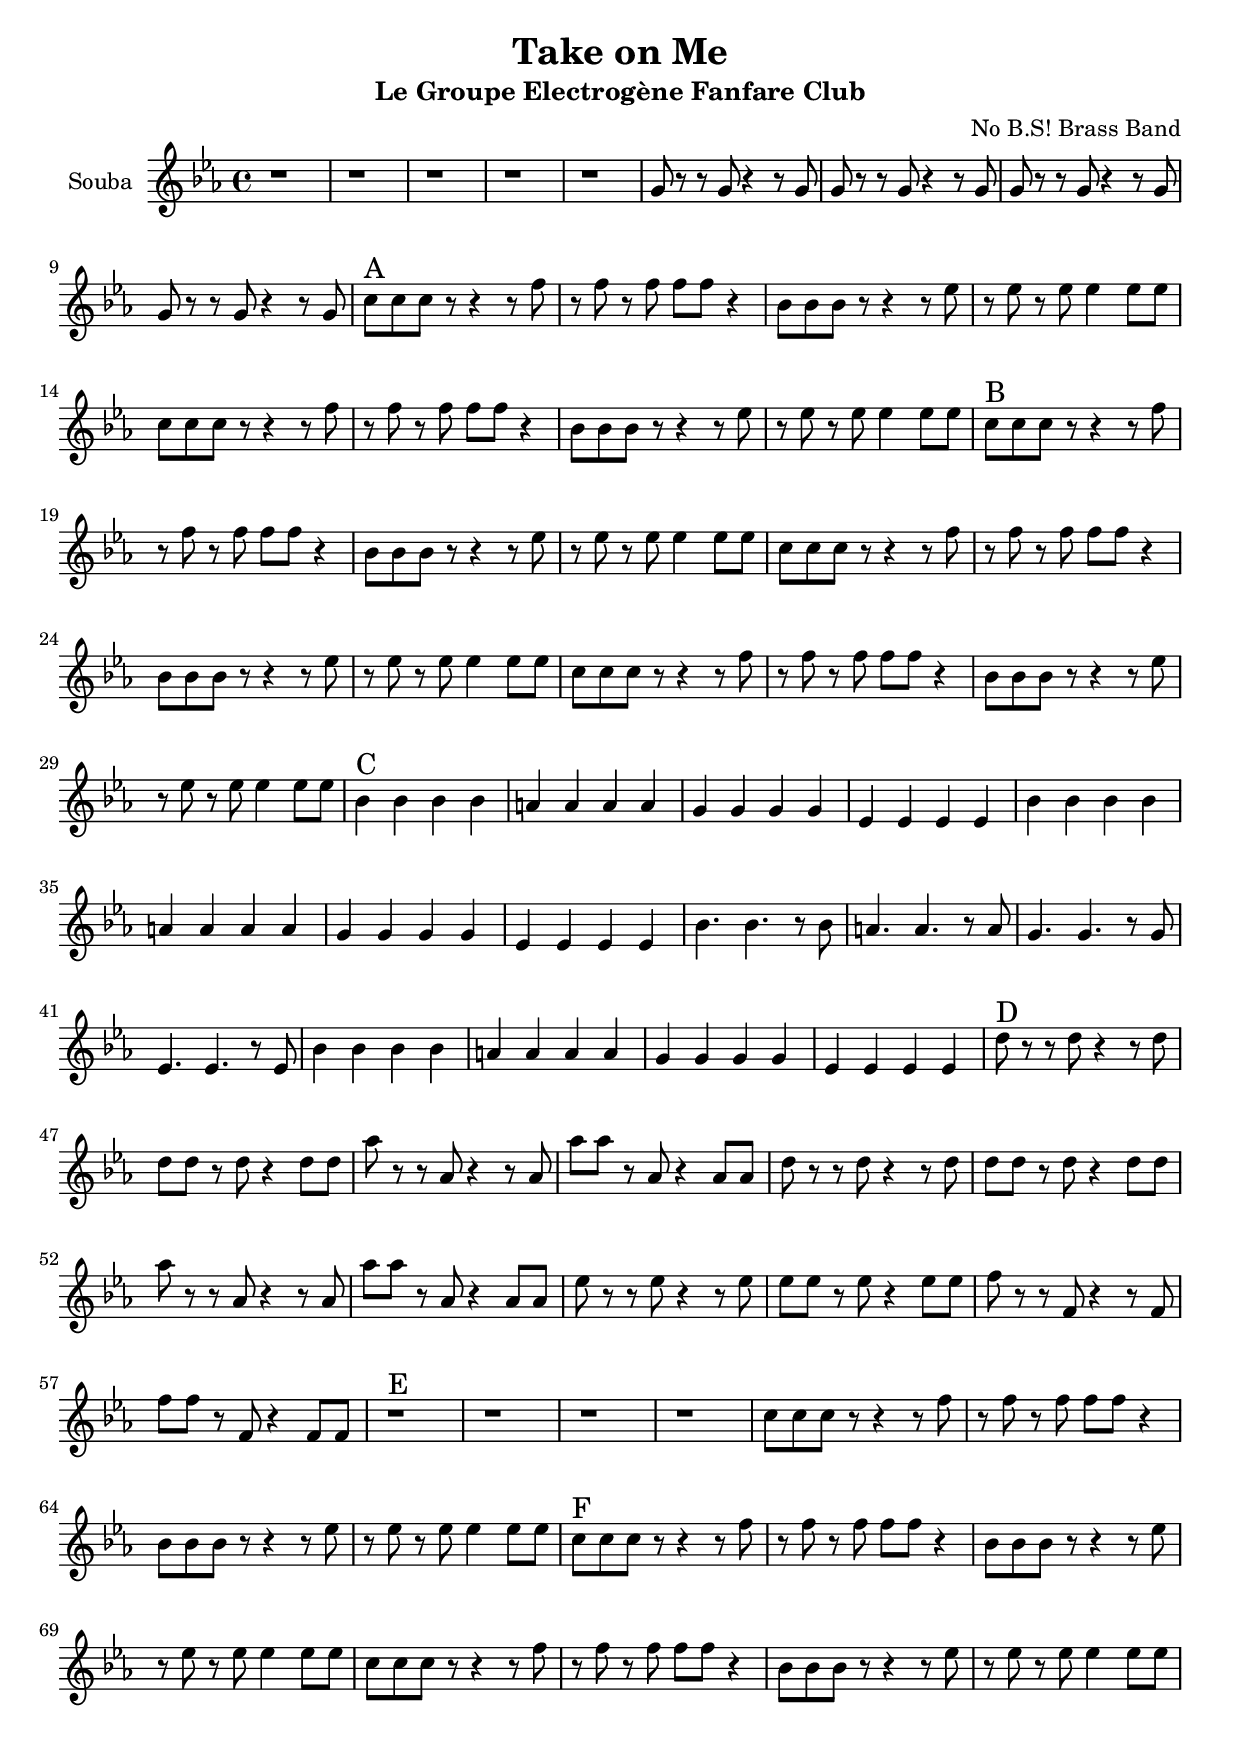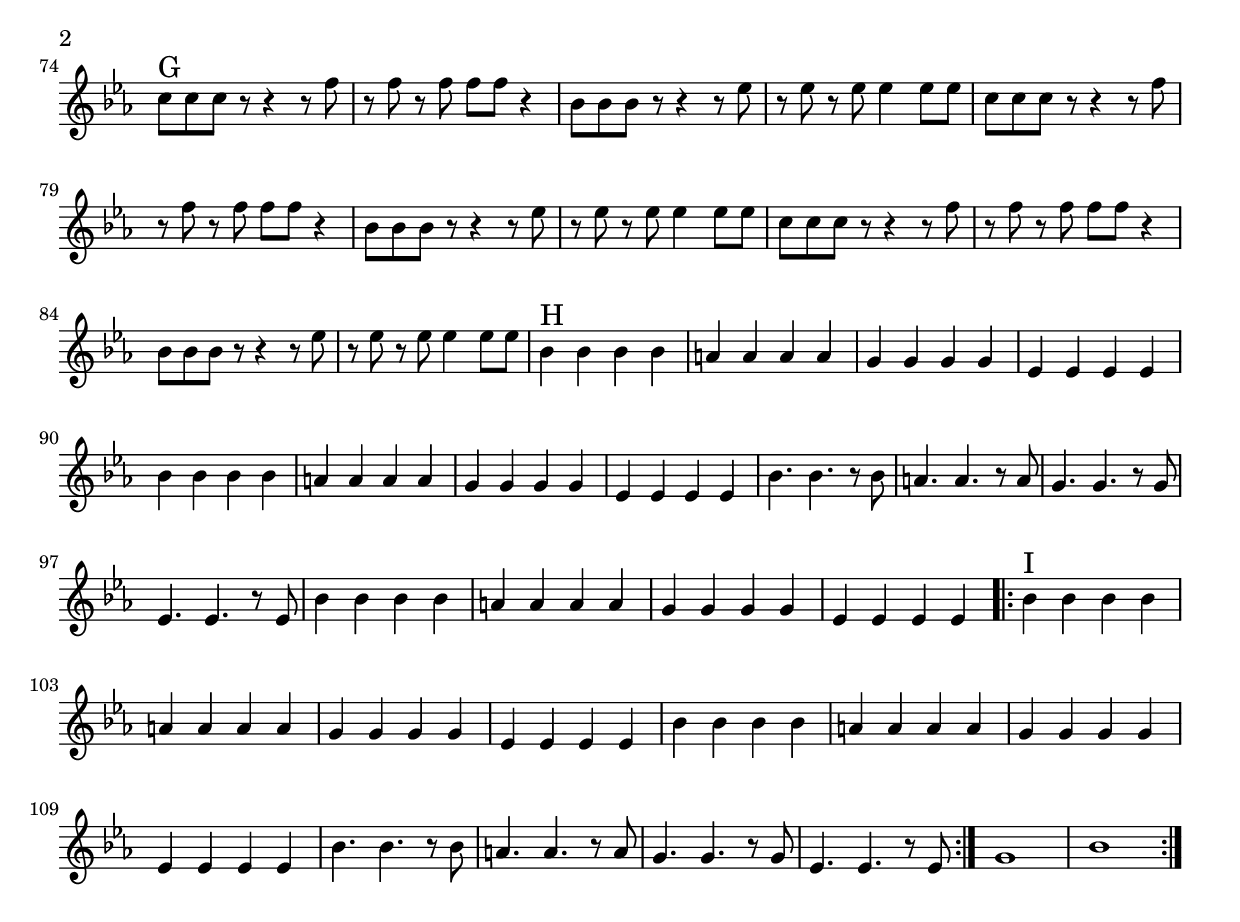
\version "2.18.2"
\language "français"

\header {
  title = "Take on Me"
   subtitle = "Le Groupe Electrogène Fanfare Club"
  composer = "No B.S! Brass Band"
}

global = {
  \key sib \minor
  \time 4/4


}





voixDeux= \repeat volta 2 {
\set Staff.instrumentName = "Souba"
        

r1 | r | r | r | r |
fa8 r r fa r4 r8 fa |
fa8 r r fa r4 r8 fa |
fa8 r r fa r4 r8 fa | 
fa8 r r fa r4 r8 fa | 

sib8^\markup { \huge A} sib sib r r4 r8 mib |
r mib r mib mib mib r4 |
lab,8 lab lab r r4 r8 reb |
r reb r reb reb4 reb8 reb |
sib sib sib r r4 r8 mib |
r mib r mib mib mib r4 |
lab,8 lab lab r r4 r8 reb |
r reb r reb reb4 reb8 reb |

sib^\markup { \huge B} sib sib r r4 r8 mib |
r mib r mib mib mib r4 |
lab,8 lab lab r r4 r8 reb |
r reb r reb reb4 reb8 reb |
sib sib sib r r4 r8 mib |
r mib r mib mib mib r4 |
lab,8 lab lab r r4 r8 reb |
r reb r reb reb4 reb8 reb |
sib sib sib r r4 r8 mib |
r mib r mib mib mib r4 |
lab,8 lab lab r r4 r8 reb |
r reb r reb reb4 reb8 reb |

lab4^\markup { \huge C} lab lab lab |
sol sol sol sol |
fa fa fa fa |
reb reb reb reb |
lab' lab lab lab |
sol sol sol sol |
fa fa fa fa |
reb reb reb reb |
lab'4. lab r8 lab |
sol4. sol r8 sol |
fa4. fa r8 fa |
reb4. reb r8 reb |
lab'4 lab lab lab |
sol sol sol sol |
fa fa fa fa |
reb reb reb reb |

do'8^\markup { \huge D} r r do r4 r8 do |
do do r do r4 do8 do |
solb' r r solb, r4 r8 solb |
solb' solb r solb, r4 solb8 solb |
do8 r r do r4 r8 do |
do do r do r4 do8 do |
solb' r r solb, r4 r8 solb |
solb' solb r solb, r4 solb8 solb |
reb'8 r r reb r4 r8 reb |
reb reb r reb r4 reb8 reb |
mib r r mib, r4 r8 mib |
mib' mib r mib, r4 mib8 mib |

r1^\markup { \huge E}
r1
r1
r1
sib'8 sib sib r r4 r8 mib |
r mib r mib mib mib r4 |
lab,8 lab lab r r4 r8 reb |
r reb r reb reb4 reb8 reb |

sib8^\markup { \huge F} sib sib r r4 r8 mib |
r mib r mib mib mib r4 |
lab,8 lab lab r r4 r8 reb |
r reb r reb reb4 reb8 reb |
sib8 sib sib r r4 r8 mib |
r mib r mib mib mib r4 |
lab,8 lab lab r r4 r8 reb |
r reb r reb reb4 reb8 reb |

sib8^\markup { \huge G} sib sib r r4 r8 mib |
r mib r mib mib mib r4 |
lab,8 lab lab r r4 r8 reb |
r reb r reb reb4 reb8 reb |
sib8 sib sib r r4 r8 mib |
r mib r mib mib mib r4 |
lab,8 lab lab r r4 r8 reb |
r reb r reb reb4 reb8 reb |
sib8 sib sib r r4 r8 mib |
r mib r mib mib mib r4 |
lab,8 lab lab r r4 r8 reb |
r reb r reb reb4 reb8 reb |

lab4^\markup { \huge H} lab lab lab |
sol sol sol sol |
fa fa fa fa |
reb reb reb reb |
lab' lab lab lab |
sol sol sol sol |
fa fa fa fa |
reb reb reb reb |
lab'4. lab r8 lab |
sol4. sol r8 sol |
fa4. fa r8 fa |
reb4. reb r8 reb |
lab'4 lab lab lab |
sol sol sol sol |
fa fa fa fa |
reb reb reb reb |

\repeat volta 2 {
lab'4^\markup { \huge I} lab lab lab |
sol sol sol sol |
fa fa fa fa |
reb reb reb reb |
lab' lab lab lab |
sol sol sol sol |
fa fa fa fa |
reb reb reb reb |
lab'4. lab r8 lab |
sol4. sol r8 sol |
fa4. fa r8 fa |
reb4. reb r8 reb |
} 
fa1 lab 
}






piccoloDeux =  \relative do'' {
  \global
  \voixDeux
}





piccoloDeux =  \transpose do' do \piccoloDeux



souba =  \transpose sib do' \piccoloDeux








\book {
  \bookOutputSuffix "souba"
  \score {
    \new Staff \with {
      instrumentName = "Souba"
      midiInstrument = "tuba"
    } \souba
    \layout { }
    \midi {
      \tempo 4=140
    }
  }
}




